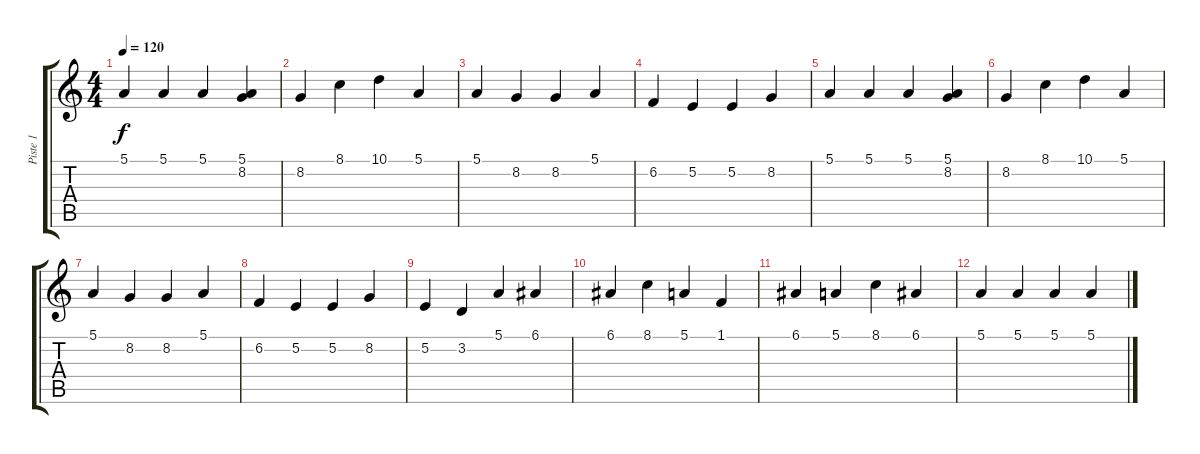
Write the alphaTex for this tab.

\track ("Piste 1" "Piste 1") {instrument pad4choir}
\staff {score tabs}
\tuning (E4 B3 G3 D3 A2 E2) {hide}
\ts (4 4)
\tempo 120
\clef g2
\ks c
5.1.4{dy f instrument pad4choir} 5.1.4 5.1.4 (5.1 8.2).4 |
8.2.4 8.1.4 10.1.4 5.1.4 |
5.1.4 8.2.4 8.2.4 5.1.4 |
6.2.4 5.2.4 5.2.4 8.2.4 |
5.1.4 5.1.4 5.1.4 (5.1 8.2).4 |
8.2.4 8.1.4 10.1.4 5.1.4 |
5.1.4 8.2.4 8.2.4 5.1.4 |
6.2.4 5.2.4 5.2.4 8.2.4 |
5.2.4 3.2.4 5.1.4 6.1.4 |
6.1.4 8.1.4 5.1.4 1.1.4 |
6.1.4 5.1.4 8.1.4 6.1.4 |
5.1.4 5.1.4 5.1.4 5.1.4
